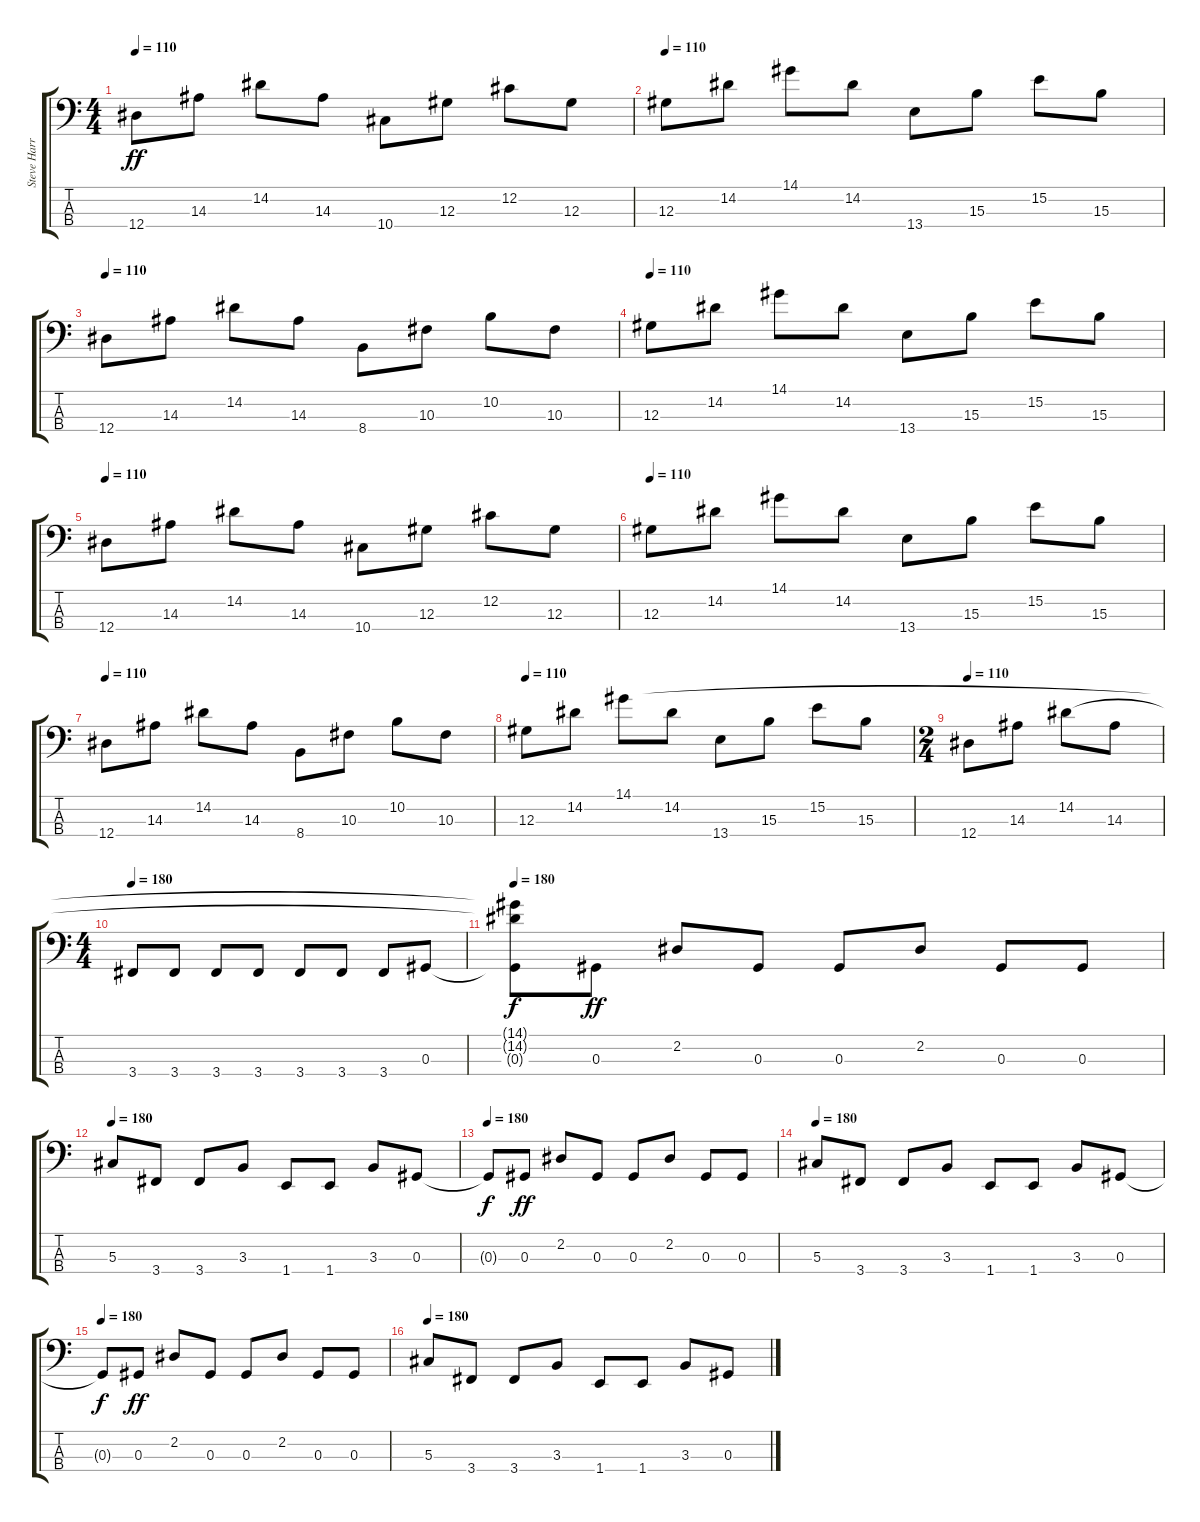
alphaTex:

\track ("Steve Harris" "Steve Harr") {instrument electricbassfinger}
\staff {score tabs}
\tuning (Gb2 Db2 Ab1 Eb1) {hide}
\ts (4 4)
\tempo 110
\clef f4
\ks c
12.4.8{dy ff} 14.3.8 14.2.8 14.3.8 10.4.8 12.3.8 12.2.8 12.3.8 |
\tempo 110
12.3.8 14.2.8 14.1.8 14.2.8 13.4.8 15.3.8 15.2.8 15.3.8 |
\tempo 110
12.4.8 14.3.8 14.2.8 14.3.8 8.4.8 10.3.8 10.2.8 10.3.8 |
\tempo 110
12.3.8 14.2.8 14.1.8 14.2.8 13.4.8 15.3.8 15.2.8 15.3.8 |
\tempo 110
12.4.8 14.3.8 14.2.8 14.3.8 10.4.8 12.3.8 12.2.8 12.3.8 |
\tempo 110
12.3.8 14.2.8 14.1.8 14.2.8 13.4.8 15.3.8 15.2.8 15.3.8 |
\tempo 110
12.4.8 14.3.8 14.2.8 14.3.8 8.4.8 10.3.8 10.2.8 10.3.8 |
\tempo 110
12.3.8 14.2.8 14.1.8 14.2.8 13.4.8 15.3.8 15.2.8 15.3.8 |
\ts (2 4)
\tempo 110
12.4.8 14.3.8 14.2.8 14.3.8 |
\ts (4 4)
\tempo 180
3.4.8 3.4.8 3.4.8 3.4.8 3.4.8 3.4.8 3.4.8 0.3.8 |
\tempo 180
(14.1{t} 14.2{t} 0.3{t}).8{dy f} 0.3.8{dy ff} 2.2.8 0.3.8 0.3.8 2.2.8 0.3.8 0.3.8 |
\tempo 180
5.3.8 3.4.8 3.4.8 3.3.8 1.4.8 1.4.8 3.3.8 0.3.8 |
\tempo 180
0.3{t}.8{dy f} 0.3.8{dy ff} 2.2.8 0.3.8 0.3.8 2.2.8 0.3.8 0.3.8 |
\tempo 180
5.3.8 3.4.8 3.4.8 3.3.8 1.4.8 1.4.8 3.3.8 0.3.8 |
\tempo 180
0.3{t}.8{dy f} 0.3.8{dy ff} 2.2.8 0.3.8 0.3.8 2.2.8 0.3.8 0.3.8 |
\tempo 180
5.3.8 3.4.8 3.4.8 3.3.8 1.4.8 1.4.8 3.3.8 0.3.8
